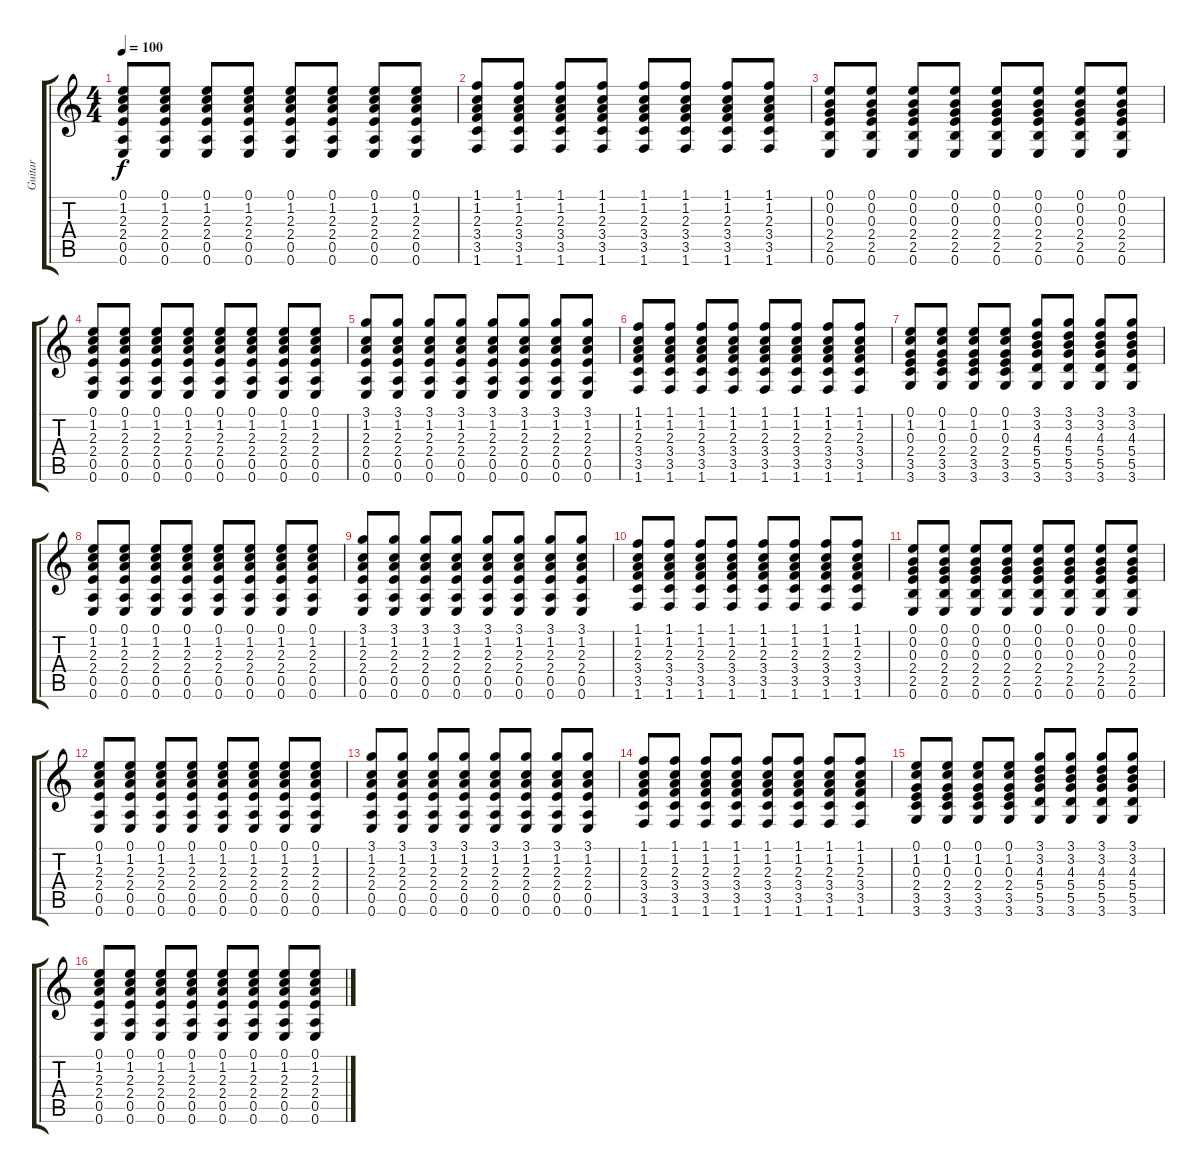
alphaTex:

\track ("Guitar" "Guitar") {instrument acousticguitarnylon}
\staff {score tabs}
\tuning (E4 B3 G3 D3 A2 E2) {hide}
\ts (4 4)
\tempo 100
\clef g2
\ks c
(0.1 1.2 2.3 2.4 0.5 0.6).8{dy f} (0.1 1.2 2.3 2.4 0.5 0.6).8 (0.1 1.2 2.3 2.4 0.5 0.6).8 (0.1 1.2 2.3 2.4 0.5 0.6).8 (0.1 1.2 2.3 2.4 0.5 0.6).8 (0.1 1.2 2.3 2.4 0.5 0.6).8 (0.1 1.2 2.3 2.4 0.5 0.6).8 (0.1 1.2 2.3 2.4 0.5 0.6).8 |
(1.1 1.2 2.3 3.4 3.5 1.6).8 (1.1 1.2 2.3 3.4 3.5 1.6).8 (1.1 1.2 2.3 3.4 3.5 1.6).8 (1.1 1.2 2.3 3.4 3.5 1.6).8 (1.1 1.2 2.3 3.4 3.5 1.6).8 (1.1 1.2 2.3 3.4 3.5 1.6).8 (1.1 1.2 2.3 3.4 3.5 1.6).8 (1.1 1.2 2.3 3.4 3.5 1.6).8 |
(0.1 0.2 0.3 2.4 2.5 0.6).8 (0.1 0.2 0.3 2.4 2.5 0.6).8 (0.1 0.2 0.3 2.4 2.5 0.6).8 (0.1 0.2 0.3 2.4 2.5 0.6).8 (0.1 0.2 0.3 2.4 2.5 0.6).8 (0.1 0.2 0.3 2.4 2.5 0.6).8 (0.1 0.2 0.3 2.4 2.5 0.6).8 (0.1 0.2 0.3 2.4 2.5 0.6).8 |
(0.1 1.2 2.3 2.4 0.5 0.6).8 (0.1 1.2 2.3 2.4 0.5 0.6).8 (0.1 1.2 2.3 2.4 0.5 0.6).8 (0.1 1.2 2.3 2.4 0.5 0.6).8 (0.1 1.2 2.3 2.4 0.5 0.6).8 (0.1 1.2 2.3 2.4 0.5 0.6).8 (0.1 1.2 2.3 2.4 0.5 0.6).8 (0.1 1.2 2.3 2.4 0.5 0.6).8 |
(3.1 1.2 2.3 2.4 0.5 0.6).8 (3.1 1.2 2.3 2.4 0.5 0.6).8 (3.1 1.2 2.3 2.4 0.5 0.6).8 (3.1 1.2 2.3 2.4 0.5 0.6).8 (3.1 1.2 2.3 2.4 0.5 0.6).8 (3.1 1.2 2.3 2.4 0.5 0.6).8 (3.1 1.2 2.3 2.4 0.5 0.6).8 (3.1 1.2 2.3 2.4 0.5 0.6).8 |
(1.1 1.2 2.3 3.4 3.5 1.6).8 (1.1 1.2 2.3 3.4 3.5 1.6).8 (1.1 1.2 2.3 3.4 3.5 1.6).8 (1.1 1.2 2.3 3.4 3.5 1.6).8 (1.1 1.2 2.3 3.4 3.5 1.6).8 (1.1 1.2 2.3 3.4 3.5 1.6).8 (1.1 1.2 2.3 3.4 3.5 1.6).8 (1.1 1.2 2.3 3.4 3.5 1.6).8 |
(0.1 1.2 0.3 2.4 3.5 3.6).8 (0.1 1.2 0.3 2.4 3.5 3.6).8 (0.1 1.2 0.3 2.4 3.5 3.6).8 (0.1 1.2 0.3 2.4 3.5 3.6).8 (3.1 3.2 4.3 5.4 5.5 3.6).8 (3.1 3.2 4.3 5.4 5.5 3.6).8 (3.1 3.2 4.3 5.4 5.5 3.6).8 (3.1 3.2 4.3 5.4 5.5 3.6).8 |
(0.1 1.2 2.3 2.4 0.5 0.6).8 (0.1 1.2 2.3 2.4 0.5 0.6).8 (0.1 1.2 2.3 2.4 0.5 0.6).8 (0.1 1.2 2.3 2.4 0.5 0.6).8 (0.1 1.2 2.3 2.4 0.5 0.6).8 (0.1 1.2 2.3 2.4 0.5 0.6).8 (0.1 1.2 2.3 2.4 0.5 0.6).8 (0.1 1.2 2.3 2.4 0.5 0.6).8 |
(3.1 1.2 2.3 2.4 0.5 0.6).8 (3.1 1.2 2.3 2.4 0.5 0.6).8 (3.1 1.2 2.3 2.4 0.5 0.6).8 (3.1 1.2 2.3 2.4 0.5 0.6).8 (3.1 1.2 2.3 2.4 0.5 0.6).8 (3.1 1.2 2.3 2.4 0.5 0.6).8 (3.1 1.2 2.3 2.4 0.5 0.6).8 (3.1 1.2 2.3 2.4 0.5 0.6).8 |
(1.1 1.2 2.3 3.4 3.5 1.6).8 (1.1 1.2 2.3 3.4 3.5 1.6).8 (1.1 1.2 2.3 3.4 3.5 1.6).8 (1.1 1.2 2.3 3.4 3.5 1.6).8 (1.1 1.2 2.3 3.4 3.5 1.6).8 (1.1 1.2 2.3 3.4 3.5 1.6).8 (1.1 1.2 2.3 3.4 3.5 1.6).8 (1.1 1.2 2.3 3.4 3.5 1.6).8 |
(0.1 0.2 0.3 2.4 2.5 0.6).8 (0.1 0.2 0.3 2.4 2.5 0.6).8 (0.1 0.2 0.3 2.4 2.5 0.6).8 (0.1 0.2 0.3 2.4 2.5 0.6).8 (0.1 0.2 0.3 2.4 2.5 0.6).8 (0.1 0.2 0.3 2.4 2.5 0.6).8 (0.1 0.2 0.3 2.4 2.5 0.6).8 (0.1 0.2 0.3 2.4 2.5 0.6).8 |
(0.1 1.2 2.3 2.4 0.5 0.6).8 (0.1 1.2 2.3 2.4 0.5 0.6).8 (0.1 1.2 2.3 2.4 0.5 0.6).8 (0.1 1.2 2.3 2.4 0.5 0.6).8 (0.1 1.2 2.3 2.4 0.5 0.6).8 (0.1 1.2 2.3 2.4 0.5 0.6).8 (0.1 1.2 2.3 2.4 0.5 0.6).8 (0.1 1.2 2.3 2.4 0.5 0.6).8 |
(3.1 1.2 2.3 2.4 0.5 0.6).8 (3.1 1.2 2.3 2.4 0.5 0.6).8 (3.1 1.2 2.3 2.4 0.5 0.6).8 (3.1 1.2 2.3 2.4 0.5 0.6).8 (3.1 1.2 2.3 2.4 0.5 0.6).8 (3.1 1.2 2.3 2.4 0.5 0.6).8 (3.1 1.2 2.3 2.4 0.5 0.6).8 (3.1 1.2 2.3 2.4 0.5 0.6).8 |
(1.1 1.2 2.3 3.4 3.5 1.6).8 (1.1 1.2 2.3 3.4 3.5 1.6).8 (1.1 1.2 2.3 3.4 3.5 1.6).8 (1.1 1.2 2.3 3.4 3.5 1.6).8 (1.1 1.2 2.3 3.4 3.5 1.6).8 (1.1 1.2 2.3 3.4 3.5 1.6).8 (1.1 1.2 2.3 3.4 3.5 1.6).8 (1.1 1.2 2.3 3.4 3.5 1.6).8 |
(0.1 1.2 0.3 2.4 3.5 3.6).8 (0.1 1.2 0.3 2.4 3.5 3.6).8 (0.1 1.2 0.3 2.4 3.5 3.6).8 (0.1 1.2 0.3 2.4 3.5 3.6).8 (3.1 3.2 4.3 5.4 5.5 3.6).8 (3.1 3.2 4.3 5.4 5.5 3.6).8 (3.1 3.2 4.3 5.4 5.5 3.6).8 (3.1 3.2 4.3 5.4 5.5 3.6).8 |
(0.1 1.2 2.3 2.4 0.5 0.6).8 (0.1 1.2 2.3 2.4 0.5 0.6).8 (0.1 1.2 2.3 2.4 0.5 0.6).8 (0.1 1.2 2.3 2.4 0.5 0.6).8 (0.1 1.2 2.3 2.4 0.5 0.6).8 (0.1 1.2 2.3 2.4 0.5 0.6).8 (0.1 1.2 2.3 2.4 0.5 0.6).8 (0.1 1.2 2.3 2.4 0.5 0.6).8
